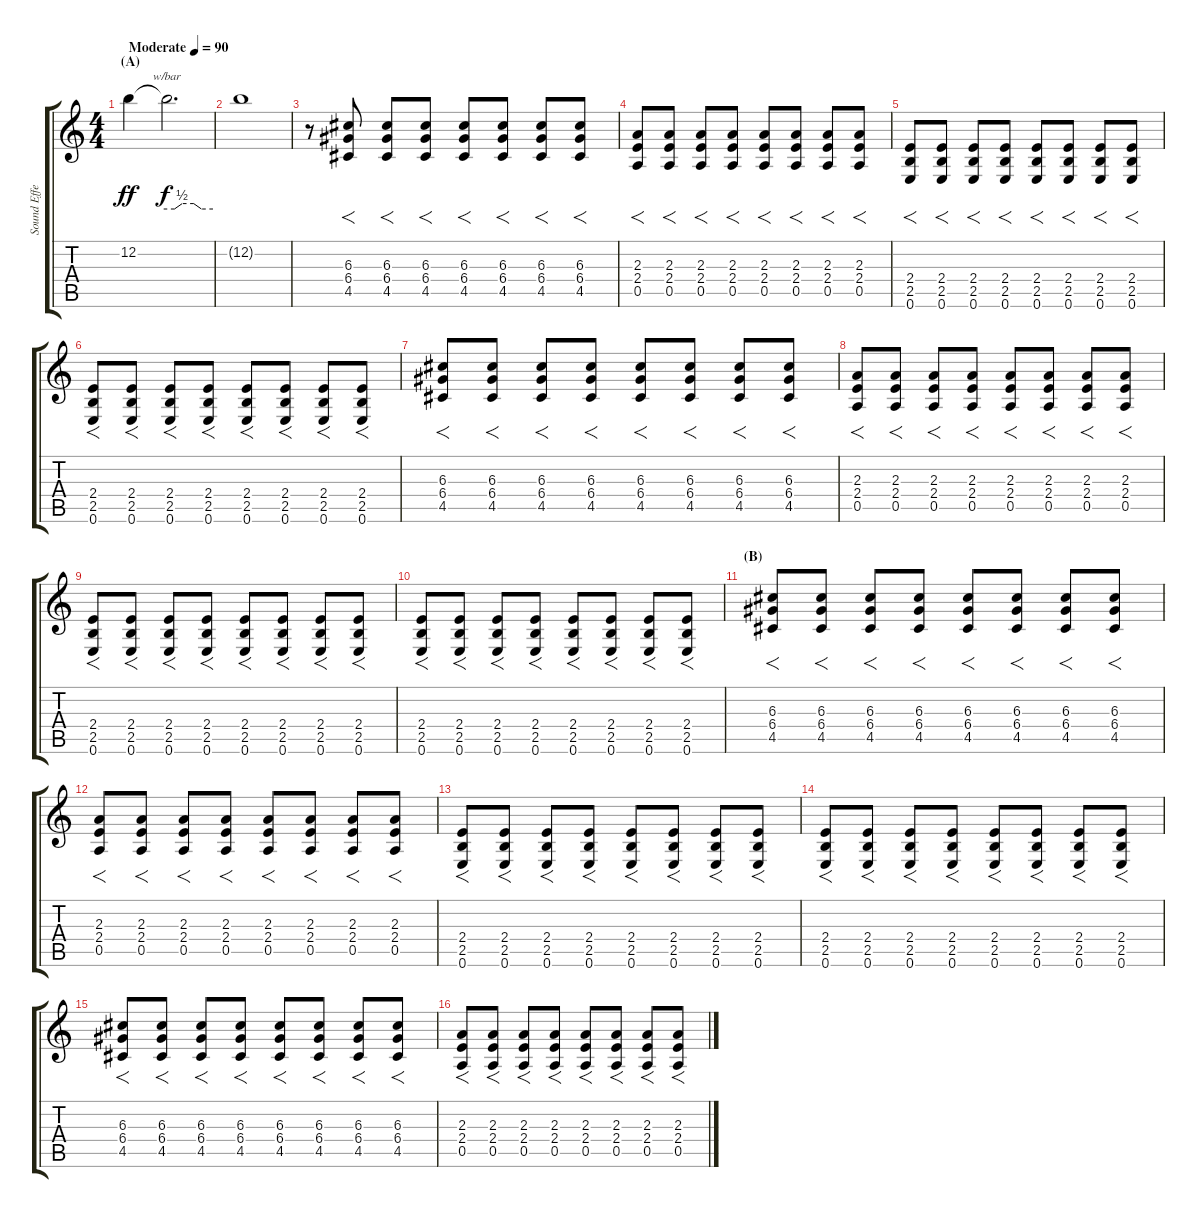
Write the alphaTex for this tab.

\track ("Sound Effects" "Sound Effe") {instrument guitarharmonics}
\staff {score tabs}
\tuning (E4 B3 G3 D3 A2 E2) {hide}
\ts (4 4)
\section ("" "(A)")
\tempo (90 "Moderate")
\clef g2
\ks c
12.2.4{dy ff instrument guitarharmonics} 12.2{t}.2{d tbe (custom default 0 0 10 0 20 2 35 2 45 0 60 0) dy f} |
12.2{t}.1 |
r.8 (6.3 6.4 4.5).8{f} (6.3 6.4 4.5).8{f} (6.3 6.4 4.5).8{f} (6.3 6.4 4.5).8{f} (6.3 6.4 4.5).8{f} (6.3 6.4 4.5).8{f} (6.3 6.4 4.5).8{f} |
(2.3 2.4 0.5).8{f} (2.3 2.4 0.5).8{f} (2.3 2.4 0.5).8{f} (2.3 2.4 0.5).8{f} (2.3 2.4 0.5).8{f} (2.3 2.4 0.5).8{f} (2.3 2.4 0.5).8{f} (2.3 2.4 0.5).8{f} |
(2.4 2.5 0.6).8{f} (2.4 2.5 0.6).8{f} (2.4 2.5 0.6).8{f} (2.4 2.5 0.6).8{f} (2.4 2.5 0.6).8{f} (2.4 2.5 0.6).8{f} (2.4 2.5 0.6).8{f} (2.4 2.5 0.6).8{f} |
(2.4 2.5 0.6).8{f} (2.4 2.5 0.6).8{f} (2.4 2.5 0.6).8{f} (2.4 2.5 0.6).8{f} (2.4 2.5 0.6).8{f} (2.4 2.5 0.6).8{f} (2.4 2.5 0.6).8{f} (2.4 2.5 0.6).8{f} |
(6.3 6.4 4.5).8{f} (6.3 6.4 4.5).8{f} (6.3 6.4 4.5).8{f} (6.3 6.4 4.5).8{f} (6.3 6.4 4.5).8{f} (6.3 6.4 4.5).8{f} (6.3 6.4 4.5).8{f} (6.3 6.4 4.5).8{f} |
(2.3 2.4 0.5).8{f} (2.3 2.4 0.5).8{f} (2.3 2.4 0.5).8{f} (2.3 2.4 0.5).8{f} (2.3 2.4 0.5).8{f} (2.3 2.4 0.5).8{f} (2.3 2.4 0.5).8{f} (2.3 2.4 0.5).8{f} |
(2.4 2.5 0.6).8{f} (2.4 2.5 0.6).8{f} (2.4 2.5 0.6).8{f} (2.4 2.5 0.6).8{f} (2.4 2.5 0.6).8{f} (2.4 2.5 0.6).8{f} (2.4 2.5 0.6).8{f} (2.4 2.5 0.6).8{f} |
(2.4 2.5 0.6).8{f} (2.4 2.5 0.6).8{f} (2.4 2.5 0.6).8{f} (2.4 2.5 0.6).8{f} (2.4 2.5 0.6).8{f} (2.4 2.5 0.6).8{f} (2.4 2.5 0.6).8{f} (2.4 2.5 0.6).8{f} |
\section ("" "(B)")
(6.3 6.4 4.5).8{f} (6.3 6.4 4.5).8{f} (6.3 6.4 4.5).8{f} (6.3 6.4 4.5).8{f} (6.3 6.4 4.5).8{f} (6.3 6.4 4.5).8{f} (6.3 6.4 4.5).8{f} (6.3 6.4 4.5).8{f} |
(2.3 2.4 0.5).8{f} (2.3 2.4 0.5).8{f} (2.3 2.4 0.5).8{f} (2.3 2.4 0.5).8{f} (2.3 2.4 0.5).8{f} (2.3 2.4 0.5).8{f} (2.3 2.4 0.5).8{f} (2.3 2.4 0.5).8{f} |
(2.4 2.5 0.6).8{f} (2.4 2.5 0.6).8{f} (2.4 2.5 0.6).8{f} (2.4 2.5 0.6).8{f} (2.4 2.5 0.6).8{f} (2.4 2.5 0.6).8{f} (2.4 2.5 0.6).8{f} (2.4 2.5 0.6).8{f} |
(2.4 2.5 0.6).8{f} (2.4 2.5 0.6).8{f} (2.4 2.5 0.6).8{f} (2.4 2.5 0.6).8{f} (2.4 2.5 0.6).8{f} (2.4 2.5 0.6).8{f} (2.4 2.5 0.6).8{f} (2.4 2.5 0.6).8{f} |
(6.3 6.4 4.5).8{f} (6.3 6.4 4.5).8{f} (6.3 6.4 4.5).8{f} (6.3 6.4 4.5).8{f} (6.3 6.4 4.5).8{f} (6.3 6.4 4.5).8{f} (6.3 6.4 4.5).8{f} (6.3 6.4 4.5).8{f} |
(2.3 2.4 0.5).8{f} (2.3 2.4 0.5).8{f} (2.3 2.4 0.5).8{f} (2.3 2.4 0.5).8{f} (2.3 2.4 0.5).8{f} (2.3 2.4 0.5).8{f} (2.3 2.4 0.5).8{f} (2.3 2.4 0.5).8{f}
